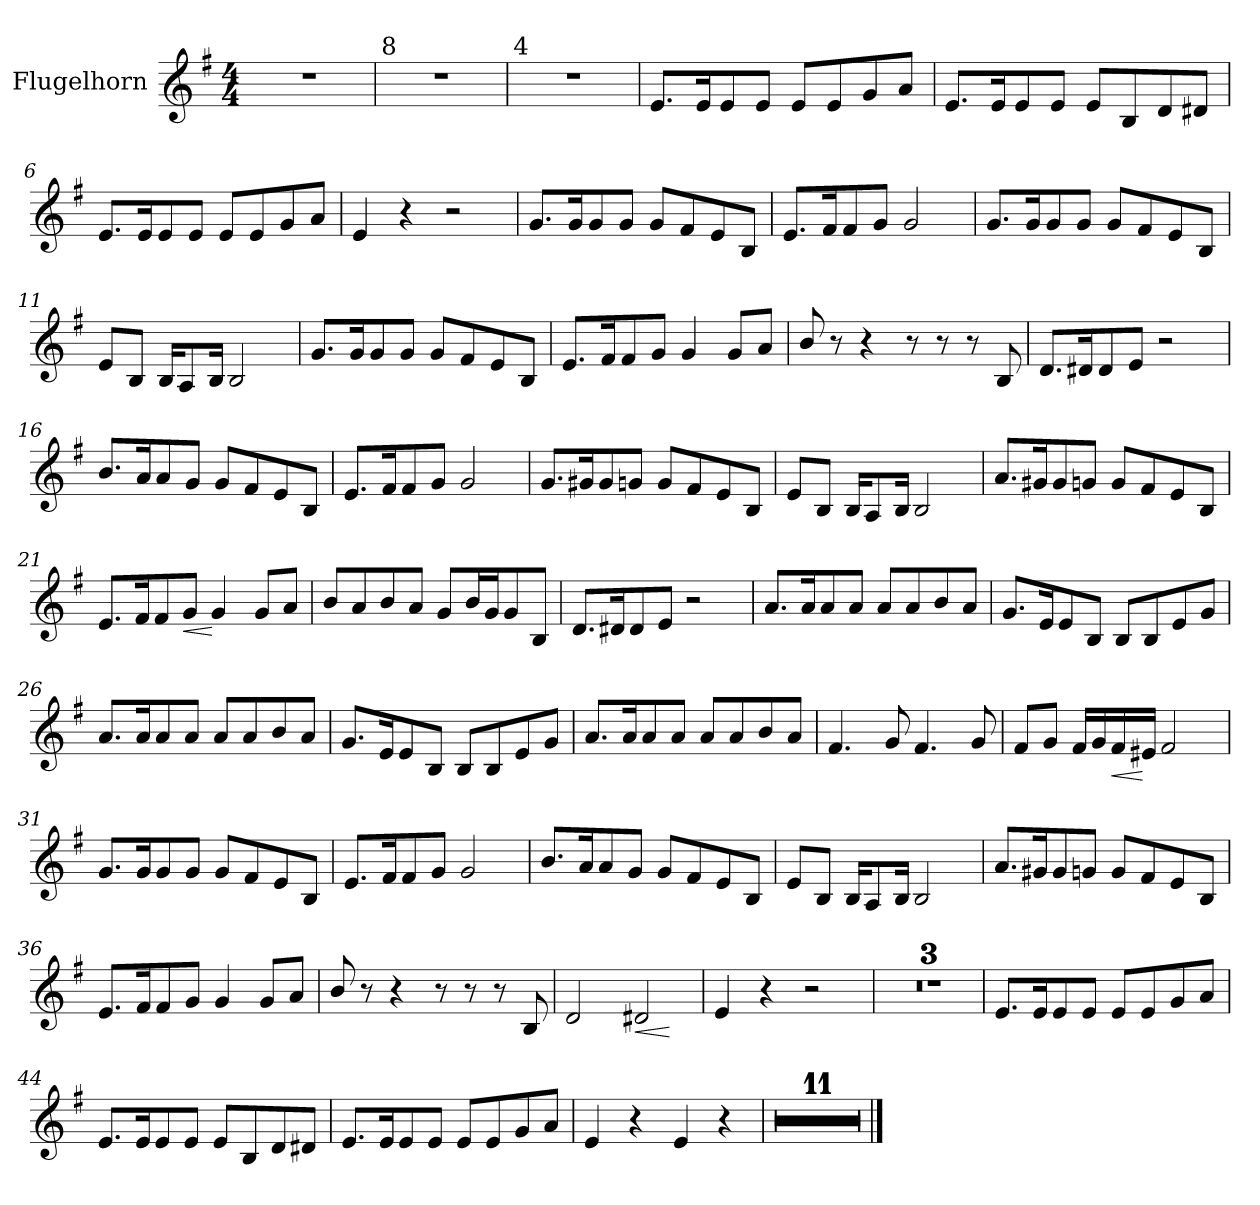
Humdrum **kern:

**kern	**dynam
*part1	*part1
*staff1	*staff1
*I"Flugelhorn	*
*clefG2	*
*ITrd1c2	*
*k[b-]	*
*F:	*
*M4/4	*
=1	=1
1r	.
=2	=2
!LO:TX:a:t=8	!
1r	.
=3	=3
!LO:TX:a:t=4	!
1r	.
=4	=4
8.d/L	.
16d/	.
8d/	.
8d/J	.
8d/L	.
8d/	.
8f/	.
8g/J	.
=5	=5
8.d/L	.
16d/	.
8d/	.
8d/J	.
8d/L	.
8A/	.
8c/	.
8c#X/J	.
=6	=6
8.d/L	.
16d/	.
8d/	.
8d/J	.
8d/L	.
8d/	.
8f/	.
8g/J	.
=7	=7
4d/	.
4r	.
2r	.
!!LO:LB:g=z
=8	=8
8.f/L	.
16f/	.
8f/	.
8f/J	.
8f/L	.
8e/	.
8d/	.
8A/J	.
=9	=9
8.d/L	.
16e/	.
8e/	.
8f/J	.
2f/	.
=10	=10
8.f/L	.
16f/	.
8f/	.
8f/J	.
8f/L	.
8e/	.
8d/	.
8A/J	.
=11	=11
8d/L	.
8A/J	.
16A/L	.
8G/	.
16A/J	.
2A/	.
=12	=12
8.f/L	.
16f/	.
8f/	.
8f/J	.
8f/L	.
8e/	.
8d/	.
8A/J	.
!!LO:LB:g=z
=13	=13
8.d/L	.
16e/	.
8e/	.
8f/J	.
4f/	.
8f/L	.
8g/J	.
=14	=14
8a/	.
8r	.
4r	.
8r	.
8r	.
8r	.
8A/	.
=15	=15
8.c/L	.
16c#X/	.
8c#/	.
8d/J	.
2r	.
=16	=16
8.a/L	.
16g/	.
8g/	.
8f/J	.
8f/L	.
8e/	.
8d/	.
8A/J	.
=17	=17
8.d/L	.
16e/	.
8e/	.
8f/J	.
2f/	.
!!LO:LB:g=z
=18	=18
8.f/L	.
16f#X/	.
8f#/	.
8fn/J	.
8f/L	.
8e/	.
8d/	.
8A/J	.
=19	=19
8d/L	.
8A/J	.
16A/L	.
8G/	.
16A/J	.
2A/	.
=20	=20
8.g/L	.
16f#X/	.
8f#/	.
8fn/J	.
8f/L	.
8e/	.
8d/	.
8A/J	.
=21	=21
8.d/L	.
16e/	.
8e/	.
!	!LO:HP:b
8f/J	<
4f/	[
8f/L	.
8g/J	.
!!LO:LB:g=z
=22	=22
8a/L	.
8g/	.
8a/	.
8g/J	.
8f/L	.
16a/	.
16f/	.
8f/	.
8A/J	.
=23	=23
8.c/L	.
16c#X/	.
8c#/	.
8d/J	.
2r	.
=24	=24
8.g/L	.
16g/	.
8g/	.
8g/J	.
8g/L	.
8g/	.
8a/	.
8g/J	.
=25	=25
8.f/L	.
16d/	.
8d/	.
8A/J	.
8A/L	.
8A/	.
8d/	.
8f/J	.
!!LO:LB:g=z
=26	=26
8.g/L	.
16g/	.
8g/	.
8g/J	.
8g/L	.
8g/	.
8a/	.
8g/J	.
=27	=27
8.f/L	.
16d/	.
8d/	.
8A/J	.
8A/L	.
8A/	.
8d/	.
8f/J	.
=28	=28
8.g/L	.
16g/	.
8g/	.
8g/J	.
8g/L	.
8g/	.
8a/	.
8g/J	.
=29	=29
4.e/	.
8f/	.
4.e/	.
8f/	.
=30	=30
8e/L	.
8f/J	.
16e/L	.
16f/	.
!	!LO:HP:b
16e/	<
16d#X/J	[
2e/	.
!!LO:LB:g=z
=31	=31
8.f/L	.
16f/	.
8f/	.
8f/J	.
8f/L	.
8e/	.
8d/	.
8A/J	.
=32	=32
8.d/L	.
16e/	.
8e/	.
8f/J	.
2f/	.
=33	=33
8.a/L	.
16g/	.
8g/	.
8f/J	.
8f/L	.
8e/	.
8d/	.
8A/J	.
=34	=34
8d/L	.
8A/J	.
16A/L	.
8G/	.
16A/J	.
2A/	.
=35	=35
8.g/L	.
16f#X/	.
8f#/	.
8fn/J	.
8f/L	.
8e/	.
8d/	.
8A/J	.
!!LO:LB:g=z
=36	=36
8.d/L	.
16e/	.
8e/	.
8f/J	.
4f/	.
8f/L	.
8g/J	.
=37	=37
8a/	.
8r	.
4r	.
8r	.
8r	.
8r	.
8A/	.
=38	=38
2c/	.
!	!LO:HP:b
2c#X/	<
.	[
=39	=39
4d/	.
4r	.
2r	.
=40	=40
1r	.
=41	=41
1r	.
=42	=42
1r	.
=43	=43
8.d/L	.
16d/	.
8d/	.
8d/J	.
8d/L	.
8d/	.
8f/	.
8g/J	.
!!LO:LB:g=z
=44	=44
8.d/L	.
16d/	.
8d/	.
8d/J	.
8d/L	.
8A/	.
8c/	.
8c#X/J	.
=45	=45
8.d/L	.
16d/	.
8d/	.
8d/J	.
8d/L	.
8d/	.
8f/	.
8g/J	.
=46	=46
4d/	.
4r	.
4d/	.
4r	.
=47	=47
1r	.
=48	=48
1r	.
=49	=49
1r	.
=50	=50
1r	.
=51	=51
1r	.
=52	=52
1r	.
=53	=53
1r	.
=54	=54
1r	.
!!LO:PB:g=z
=55	=55
1r	.
=56	=56
1r	.
=57	=57
1r	.
==	==
*-	*-
